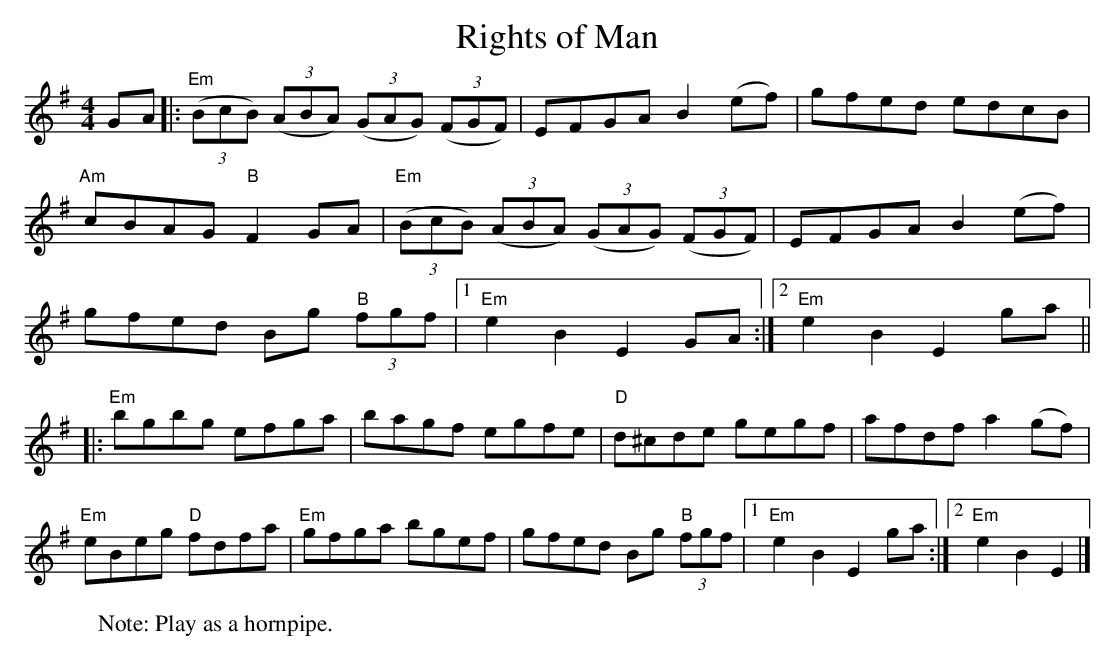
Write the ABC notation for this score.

X:1
T:Rights of Man
W:Note: Play as a hornpipe.
M:4/4
L:1/8
K:E Aeolian
GA |: "Em" (3 (BcB) (3 (ABA) (3 (GAG) (3 (FGF) | EFGA B2 (ef) | gfed edcB |
"Am" cBAG "B" F2 GA | "Em" (3 (BcB) (3 (ABA) (3 (GAG) (3 (FGF) | EFGA B2 (ef) |
gfed Bg "B" (3 fgf | [1 "Em" e2 B2 E2 GA :| [2 "Em" e2 B2 E2 ga ||
|: "Em" bgbg efga | bagf egfe | "D" d^cde gegf | afdf a2 (gf) |
"Em" eBeg "D" fdfa | "Em" gfga bgef | gfed Bg "B" (3 fgf | [1 "Em" e2 B2 E2 ga :| [2 "Em" e2 B2 E2 |]
